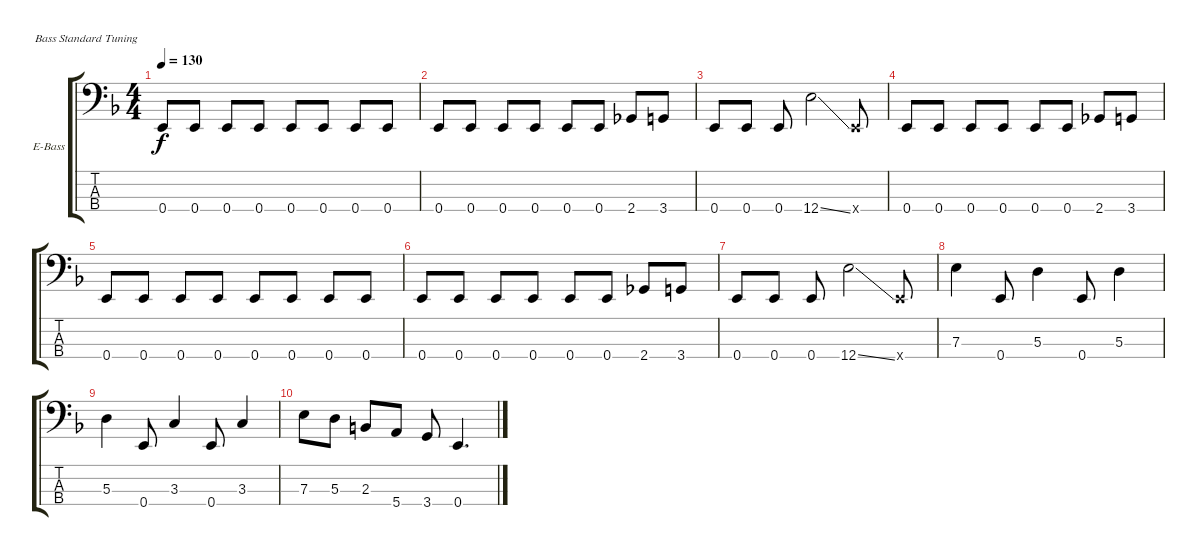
\bracketExtendMode groupsimilarinstruments
\firstSystemTrackNameOrientation horizontal
\otherSystemsTrackNameOrientation horizontal
\track ("Алексей Харьков" "E-Bass") {instrument electricbasspick}
\staff {score tabs}
\tuning (G2 D2 A1 E1)
\ts (4 4)
\tempo 130
\clef f4
\ks f
0.4.8{dy f} 0.4.8 0.4.8 0.4.8 0.4.8 0.4.8 0.4.8 0.4.8 |
0.4.8 0.4.8 0.4.8 0.4.8 0.4.8 0.4.8 2.4.8 3.4.8 |
0.4.8 0.4.8 0.4.8 12.4{ss}.2 0.4{x}.8 |
0.4.8 0.4.8 0.4.8 0.4.8 0.4.8 0.4.8 2.4.8 3.4.8 |
0.4.8 0.4.8 0.4.8 0.4.8 0.4.8 0.4.8 0.4.8 0.4.8 |
0.4.8 0.4.8 0.4.8 0.4.8 0.4.8 0.4.8 2.4.8 3.4.8 |
0.4.8 0.4.8 0.4.8 12.4{ss}.2 0.4{x}.8 |
7.3.4 0.4.8 5.3.4 0.4.8 5.3.4 |
5.3.4 0.4.8 3.3.4 0.4.8 3.3.4 |
7.3.8 5.3.8 2.3.8 5.4.8 3.4.8 0.4.4{d}
